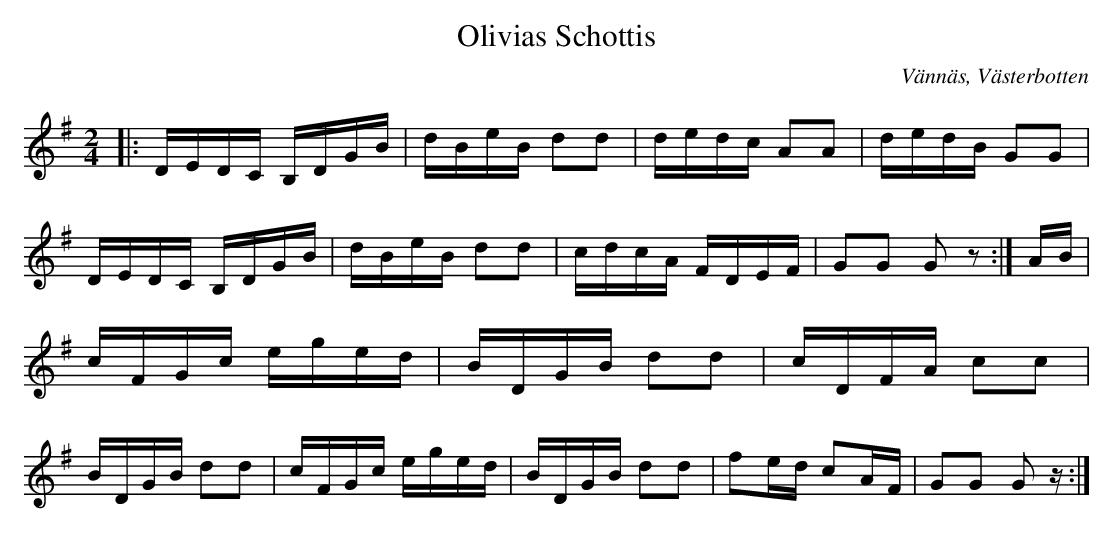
X:1
T:Olivias Schottis
O:Vännäs, Västerbotten
M:2/4
L:1/16
K:G
|: DEDC B,DGB | dBeB d2d2 | dedc A2A2 | dedB G2G2 | DEDC B,DGB | dBeB d2d2 | cdcA FDEF | G2G2 G2 z2 :| AB | cFGc eged | BDGB d2d2 | cDFA c2c2 | BDGB d2d2 | cFGc eged | BDGB d2d2 | f2ed c2AF | G2G2 G2 z:|
